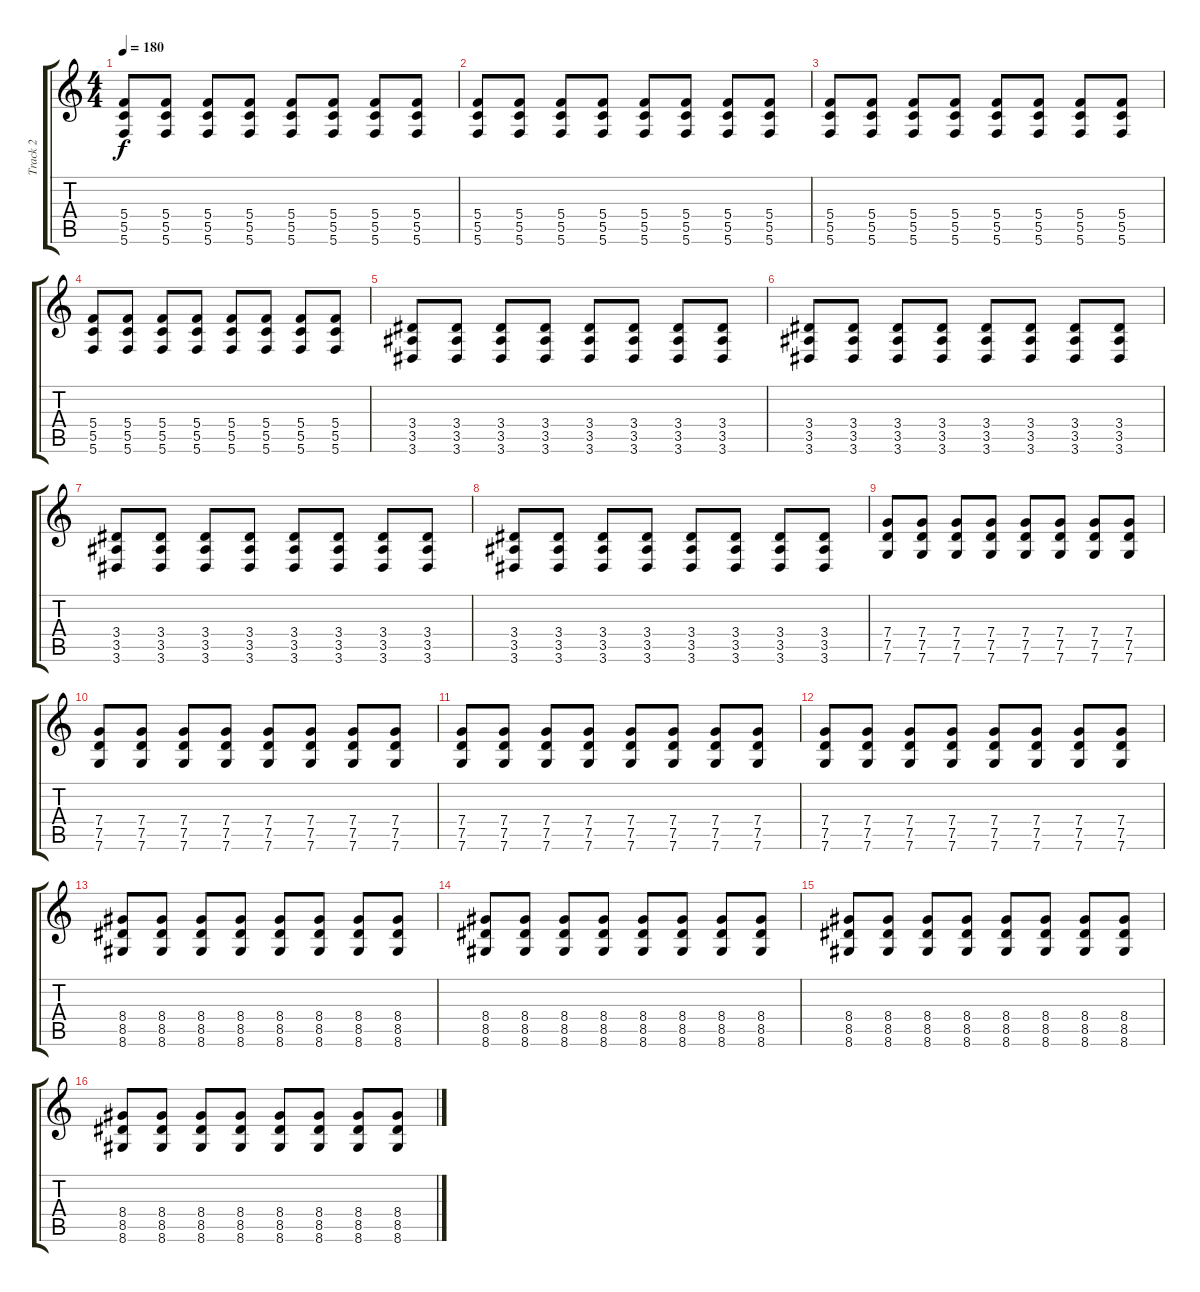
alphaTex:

\track ("Track 2" "Track 2") {instrument distortionguitar}
\staff {score tabs}
\tuning (D4 A3 F3 C3 G2 C2) {hide}
\ts (4 4)
\tempo 180
\clef g2
\ks c
(5.4 5.5 5.6).8{dy f} (5.4 5.5 5.6).8 (5.4 5.5 5.6).8 (5.4 5.5 5.6).8 (5.4 5.5 5.6).8 (5.4 5.5 5.6).8 (5.4 5.5 5.6).8 (5.4 5.5 5.6).8 |
(5.4 5.5 5.6).8 (5.4 5.5 5.6).8 (5.4 5.5 5.6).8 (5.4 5.5 5.6).8 (5.4 5.5 5.6).8 (5.4 5.5 5.6).8 (5.4 5.5 5.6).8 (5.4 5.5 5.6).8 |
(5.4 5.5 5.6).8 (5.4 5.5 5.6).8 (5.4 5.5 5.6).8 (5.4 5.5 5.6).8 (5.4 5.5 5.6).8 (5.4 5.5 5.6).8 (5.4 5.5 5.6).8 (5.4 5.5 5.6).8 |
(5.4 5.5 5.6).8 (5.4 5.5 5.6).8 (5.4 5.5 5.6).8 (5.4 5.5 5.6).8 (5.4 5.5 5.6).8 (5.4 5.5 5.6).8 (5.4 5.5 5.6).8 (5.4 5.5 5.6).8 |
(3.4 3.5 3.6).8 (3.4 3.5 3.6).8 (3.4 3.5 3.6).8 (3.4 3.5 3.6).8 (3.4 3.5 3.6).8 (3.4 3.5 3.6).8 (3.4 3.5 3.6).8 (3.4 3.5 3.6).8 |
(3.4 3.5 3.6).8 (3.4 3.5 3.6).8 (3.4 3.5 3.6).8 (3.4 3.5 3.6).8 (3.4 3.5 3.6).8 (3.4 3.5 3.6).8 (3.4 3.5 3.6).8 (3.4 3.5 3.6).8 |
(3.4 3.5 3.6).8 (3.4 3.5 3.6).8 (3.4 3.5 3.6).8 (3.4 3.5 3.6).8 (3.4 3.5 3.6).8 (3.4 3.5 3.6).8 (3.4 3.5 3.6).8 (3.4 3.5 3.6).8 |
(3.4 3.5 3.6).8 (3.4 3.5 3.6).8 (3.4 3.5 3.6).8 (3.4 3.5 3.6).8 (3.4 3.5 3.6).8 (3.4 3.5 3.6).8 (3.4 3.5 3.6).8 (3.4 3.5 3.6).8 |
(7.4 7.5 7.6).8 (7.4 7.5 7.6).8 (7.4 7.5 7.6).8 (7.4 7.5 7.6).8 (7.4 7.5 7.6).8 (7.4 7.5 7.6).8 (7.4 7.5 7.6).8 (7.4 7.5 7.6).8 |
(7.4 7.5 7.6).8 (7.4 7.5 7.6).8 (7.4 7.5 7.6).8 (7.4 7.5 7.6).8 (7.4 7.5 7.6).8 (7.4 7.5 7.6).8 (7.4 7.5 7.6).8 (7.4 7.5 7.6).8 |
(7.4 7.5 7.6).8 (7.4 7.5 7.6).8 (7.4 7.5 7.6).8 (7.4 7.5 7.6).8 (7.4 7.5 7.6).8 (7.4 7.5 7.6).8 (7.4 7.5 7.6).8 (7.4 7.5 7.6).8 |
(7.4 7.5 7.6).8 (7.4 7.5 7.6).8 (7.4 7.5 7.6).8 (7.4 7.5 7.6).8 (7.4 7.5 7.6).8 (7.4 7.5 7.6).8 (7.4 7.5 7.6).8 (7.4 7.5 7.6).8 |
(8.4 8.5 8.6).8 (8.4 8.5 8.6).8 (8.4 8.5 8.6).8 (8.4 8.5 8.6).8 (8.4 8.5 8.6).8 (8.4 8.5 8.6).8 (8.4 8.5 8.6).8 (8.4 8.5 8.6).8 |
(8.4 8.5 8.6).8 (8.4 8.5 8.6).8 (8.4 8.5 8.6).8 (8.4 8.5 8.6).8 (8.4 8.5 8.6).8 (8.4 8.5 8.6).8 (8.4 8.5 8.6).8 (8.4 8.5 8.6).8 |
(8.4 8.5 8.6).8 (8.4 8.5 8.6).8 (8.4 8.5 8.6).8 (8.4 8.5 8.6).8 (8.4 8.5 8.6).8 (8.4 8.5 8.6).8 (8.4 8.5 8.6).8 (8.4 8.5 8.6).8 |
(8.4 8.5 8.6).8 (8.4 8.5 8.6).8 (8.4 8.5 8.6).8 (8.4 8.5 8.6).8 (8.4 8.5 8.6).8 (8.4 8.5 8.6).8 (8.4 8.5 8.6).8 (8.4 8.5 8.6).8
